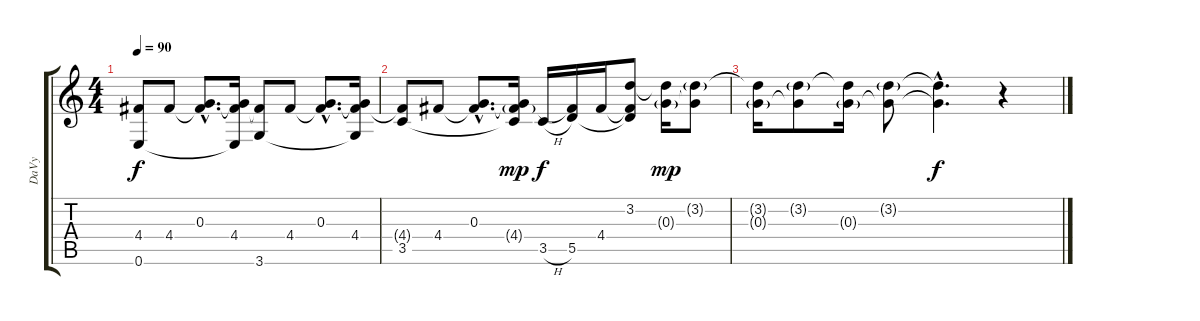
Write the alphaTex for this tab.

\track ("DaVy" "DaVy") {instrument distortionguitar}
\staff {score tabs}
\tuning (E4 B3 G3 D3 A2 E2) {hide}
\ts (4 4)
\tempo 90
\clef g2
\ks c
(4.4{t} 0.6).8{dy f instrument electricguitarclean} 4.4.8 (0.3{hac} 4.4{hac t}).8{d} (0.3{t} 4.4 0.6{t}).16 (4.4{t} 3.6).8 4.4.8 (0.3{hac} 4.4{hac t}).8{d} (0.3{t} 4.4 3.6{t}).16 |
(4.4{t} 3.5).8{instrument electricguitarclean} 4.4.8 (0.3{hac} 4.4{hac t}).8{d} (0.3{t} 4.4{g} 3.5{t}).16{dy mp} 3.5{h}.16{dy f} (4.4{t} 5.5).16 4.4.16 (3.2 4.4{t} 5.5{t}).8 (3.2{t} 0.3{g}).16{dy mp} (3.2{g} 0.3{t}).8 |
(3.2{t} 0.3{g}).16{volume 4} (3.2{g} 0.3{t}).8 (3.2{t} 0.3{g}).16 (3.2{g} 0.3{t}).8 (3.2{hac t} 0.3{hac t}).4{d dy f} r.4
